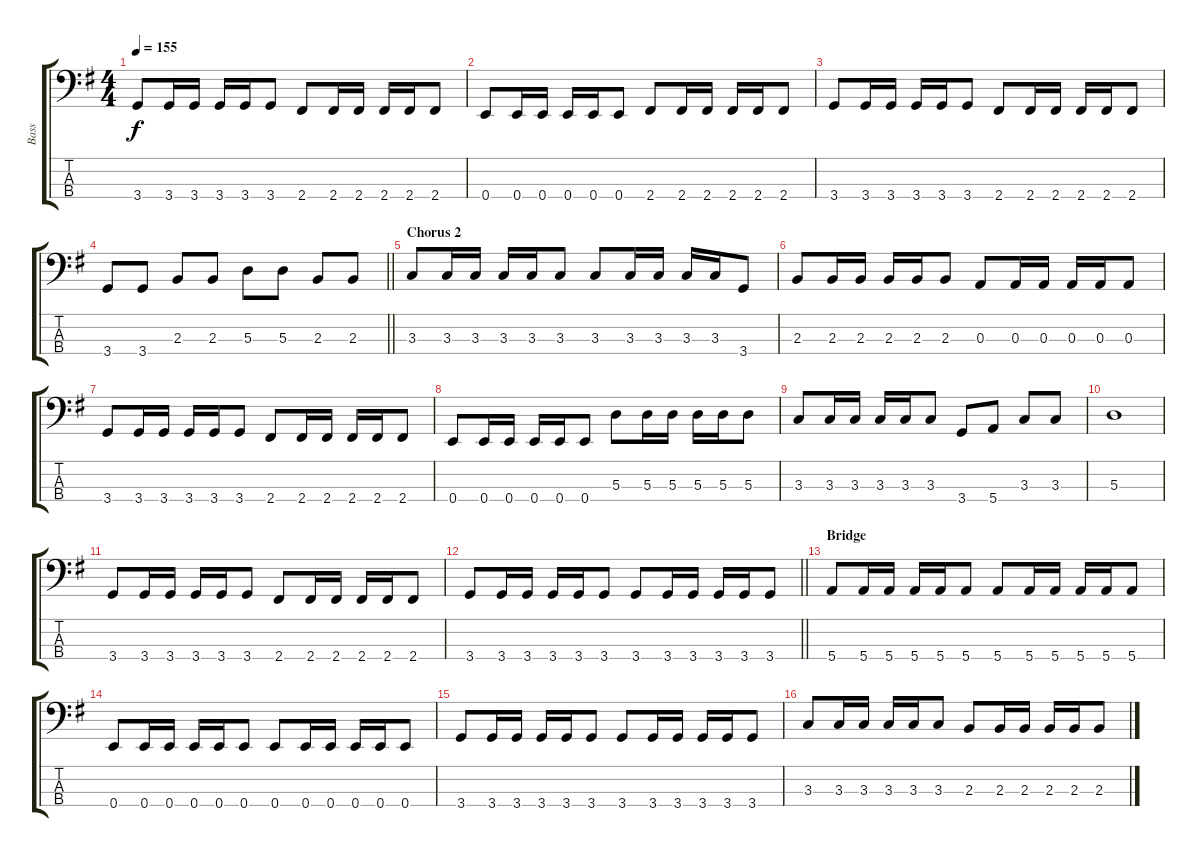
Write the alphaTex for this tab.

\track ("Bass" "Bass") {instrument electricbasspick}
\staff {score tabs}
\tuning (G2 D2 A1 E1) {hide}
\ts (4 4)
\tempo 155
\clef f4
\ks g
3.4.8{dy f} 3.4.16 3.4.16 3.4.16 3.4.16 3.4.8 2.4.8 2.4.16 2.4.16 2.4.16 2.4.16 2.4.8 |
0.4.8 0.4.16 0.4.16 0.4.16 0.4.16 0.4.8 2.4.8 2.4.16 2.4.16 2.4.16 2.4.16 2.4.8 |
3.4.8 3.4.16 3.4.16 3.4.16 3.4.16 3.4.8 2.4.8 2.4.16 2.4.16 2.4.16 2.4.16 2.4.8 |
\barLineRight lightlight
3.4.8 3.4.8 2.3.8 2.3.8 5.3.8 5.3.8 2.3.8 2.3.8 |
\section ("" "Chorus 2")
3.3.8 3.3.16 3.3.16 3.3.16 3.3.16 3.3.8 3.3.8 3.3.16 3.3.16 3.3.16 3.3.16 3.4.8 |
2.3.8 2.3.16 2.3.16 2.3.16 2.3.16 2.3.8 0.3.8 0.3.16 0.3.16 0.3.16 0.3.16 0.3.8 |
3.4.8 3.4.16 3.4.16 3.4.16 3.4.16 3.4.8 2.4.8 2.4.16 2.4.16 2.4.16 2.4.16 2.4.8 |
0.4.8 0.4.16 0.4.16 0.4.16 0.4.16 0.4.8 5.3.8 5.3.16 5.3.16 5.3.16 5.3.16 5.3.8 |
3.3.8 3.3.16 3.3.16 3.3.16 3.3.16 3.3.8 3.4.8 5.4.8 3.3.8 3.3.8 |
5.3.1 |
3.4.8 3.4.16 3.4.16 3.4.16 3.4.16 3.4.8 2.4.8 2.4.16 2.4.16 2.4.16 2.4.16 2.4.8 |
\barLineRight lightlight
3.4.8 3.4.16 3.4.16 3.4.16 3.4.16 3.4.8 3.4.8 3.4.16 3.4.16 3.4.16 3.4.16 3.4.8 |
\section ("" "Bridge")
5.4.8 5.4.16 5.4.16 5.4.16 5.4.16 5.4.8 5.4.8 5.4.16 5.4.16 5.4.16 5.4.16 5.4.8 |
0.4.8 0.4.16 0.4.16 0.4.16 0.4.16 0.4.8 0.4.8 0.4.16 0.4.16 0.4.16 0.4.16 0.4.8 |
3.4.8 3.4.16 3.4.16 3.4.16 3.4.16 3.4.8 3.4.8 3.4.16 3.4.16 3.4.16 3.4.16 3.4.8 |
3.3.8 3.3.16 3.3.16 3.3.16 3.3.16 3.3.8 2.3.8 2.3.16 2.3.16 2.3.16 2.3.16 2.3.8
